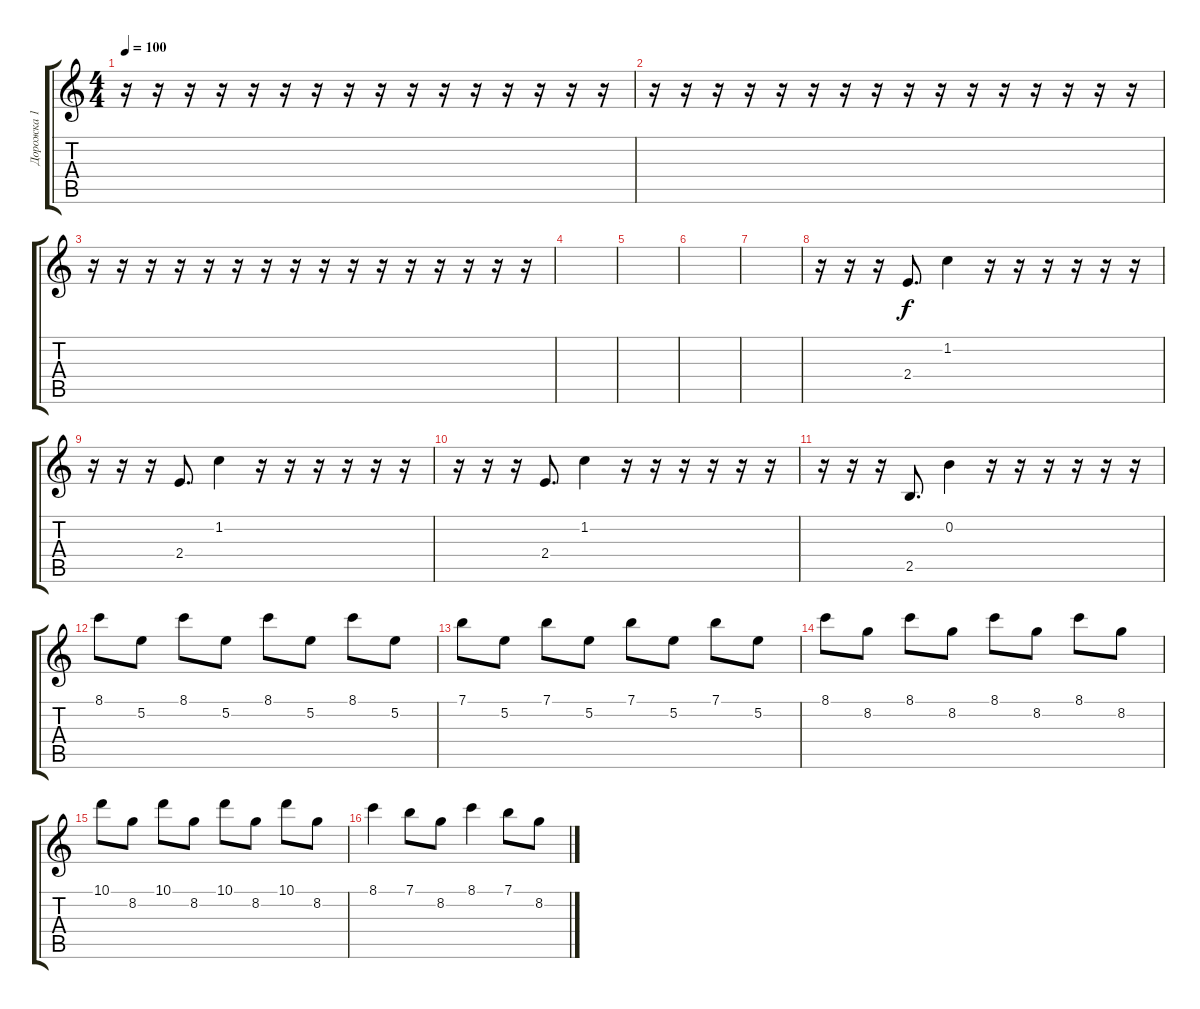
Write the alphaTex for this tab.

\track ("Дорожка 1" "Дорожка 1") {instrument acousticguitarsteel}
\staff {score tabs}
\tuning (E4 B3 G3 D3 A2 E2) {hide}
\ts (4 4)
\tempo 100
\clef g2
\ks c
r.16{dy f} r.16 r.16 r.16 r.16 r.16 r.16 r.16 r.16 r.16 r.16 r.16 r.16 r.16 r.16 r.16 |
r.16 r.16 r.16 r.16 r.16 r.16 r.16 r.16 r.16 r.16 r.16 r.16 r.16 r.16 r.16 r.16 |
r.16 r.16 r.16 r.16 r.16 r.16 r.16 r.16 r.16 r.16 r.16 r.16 r.16 r.16 r.16 r.16 |
|
|
|
|
r.16 r.16 r.16 2.4.8{d} 1.2.4 r.16 r.16 r.16 r.16 r.16 r.16 |
r.16 r.16 r.16 2.4.8{d} 1.2.4 r.16 r.16 r.16 r.16 r.16 r.16 |
r.16 r.16 r.16 2.4.8{d} 1.2.4 r.16 r.16 r.16 r.16 r.16 r.16 |
r.16 r.16 r.16 2.5.8{d} 0.2.4 r.16 r.16 r.16 r.16 r.16 r.16 |
8.1.8 5.2.8 8.1.8 5.2.8 8.1.8 5.2.8 8.1.8 5.2.8 |
7.1.8 5.2.8 7.1.8 5.2.8 7.1.8 5.2.8 7.1.8 5.2.8 |
8.1.8 8.2.8 8.1.8 8.2.8 8.1.8 8.2.8 8.1.8 8.2.8 |
10.1.8 8.2.8 10.1.8 8.2.8 10.1.8 8.2.8 10.1.8 8.2.8 |
8.1.4 7.1.8 8.2.8 8.1.4 7.1.8 8.2.8
